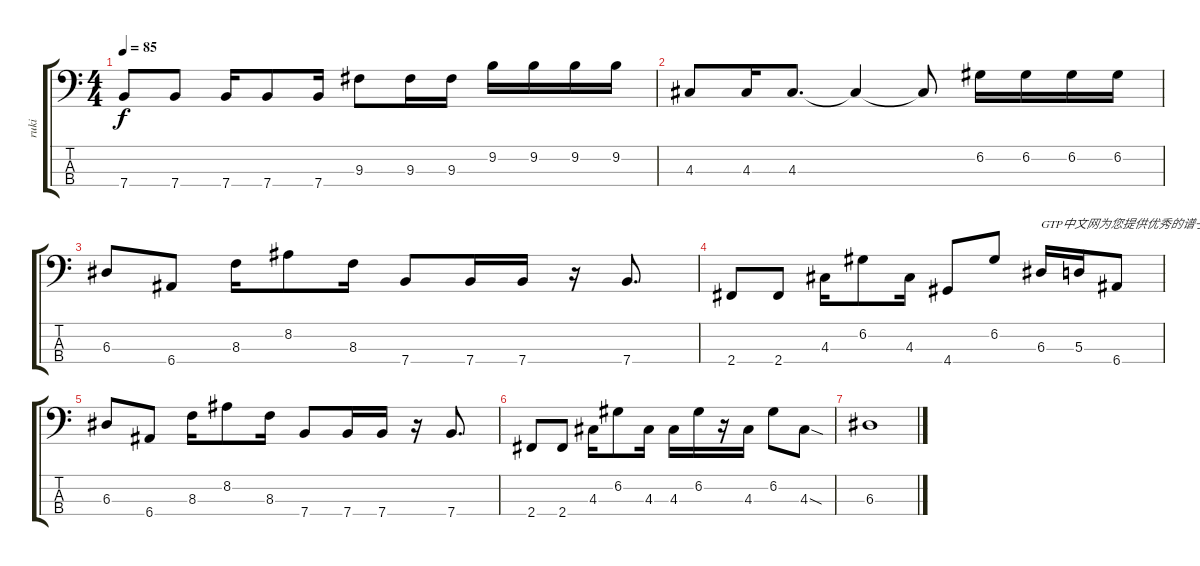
\track ("ruki" "ruki") {instrument electricbassfinger}
\staff {score tabs}
\tuning (G2 D2 A1 E1) {hide}
\ts (4 4)
\tempo 85
\clef f4
\ks c
7.4.8{dy f} 7.4.8 7.4.16 7.4.8 7.4.16 9.3.8 9.3.16 9.3.16 9.2.16 9.2.16 9.2.16 9.2.16 |
4.3.8 4.3.16 4.3.8{d} 4.3{t}.4 4.3{t}.8 6.2.16 6.2.16 6.2.16 6.2.16 |
6.3.8 6.4.8 8.3.16 8.2.8 8.3.16 7.4.8 7.4.16 7.4.16 r.16 7.4.8{d} |
2.4.8 2.4.8 4.3.16 6.2.8 4.3.16 4.4.8 6.2.8 6.3.16{txt "GTP中文网为您提供优秀的谱子"} 5.3.16 6.4.8 |
6.3.8 6.4.8 8.3.16 8.2.8 8.3.16 7.4.8 7.4.16 7.4.16 r.16 7.4.8{d} |
2.4.8 2.4.8 4.3.16 6.2.8 4.3.16 4.3.16 6.2.16 r.16 4.3.16 6.2.8 4.3{sod}.8 |
6.3.1
